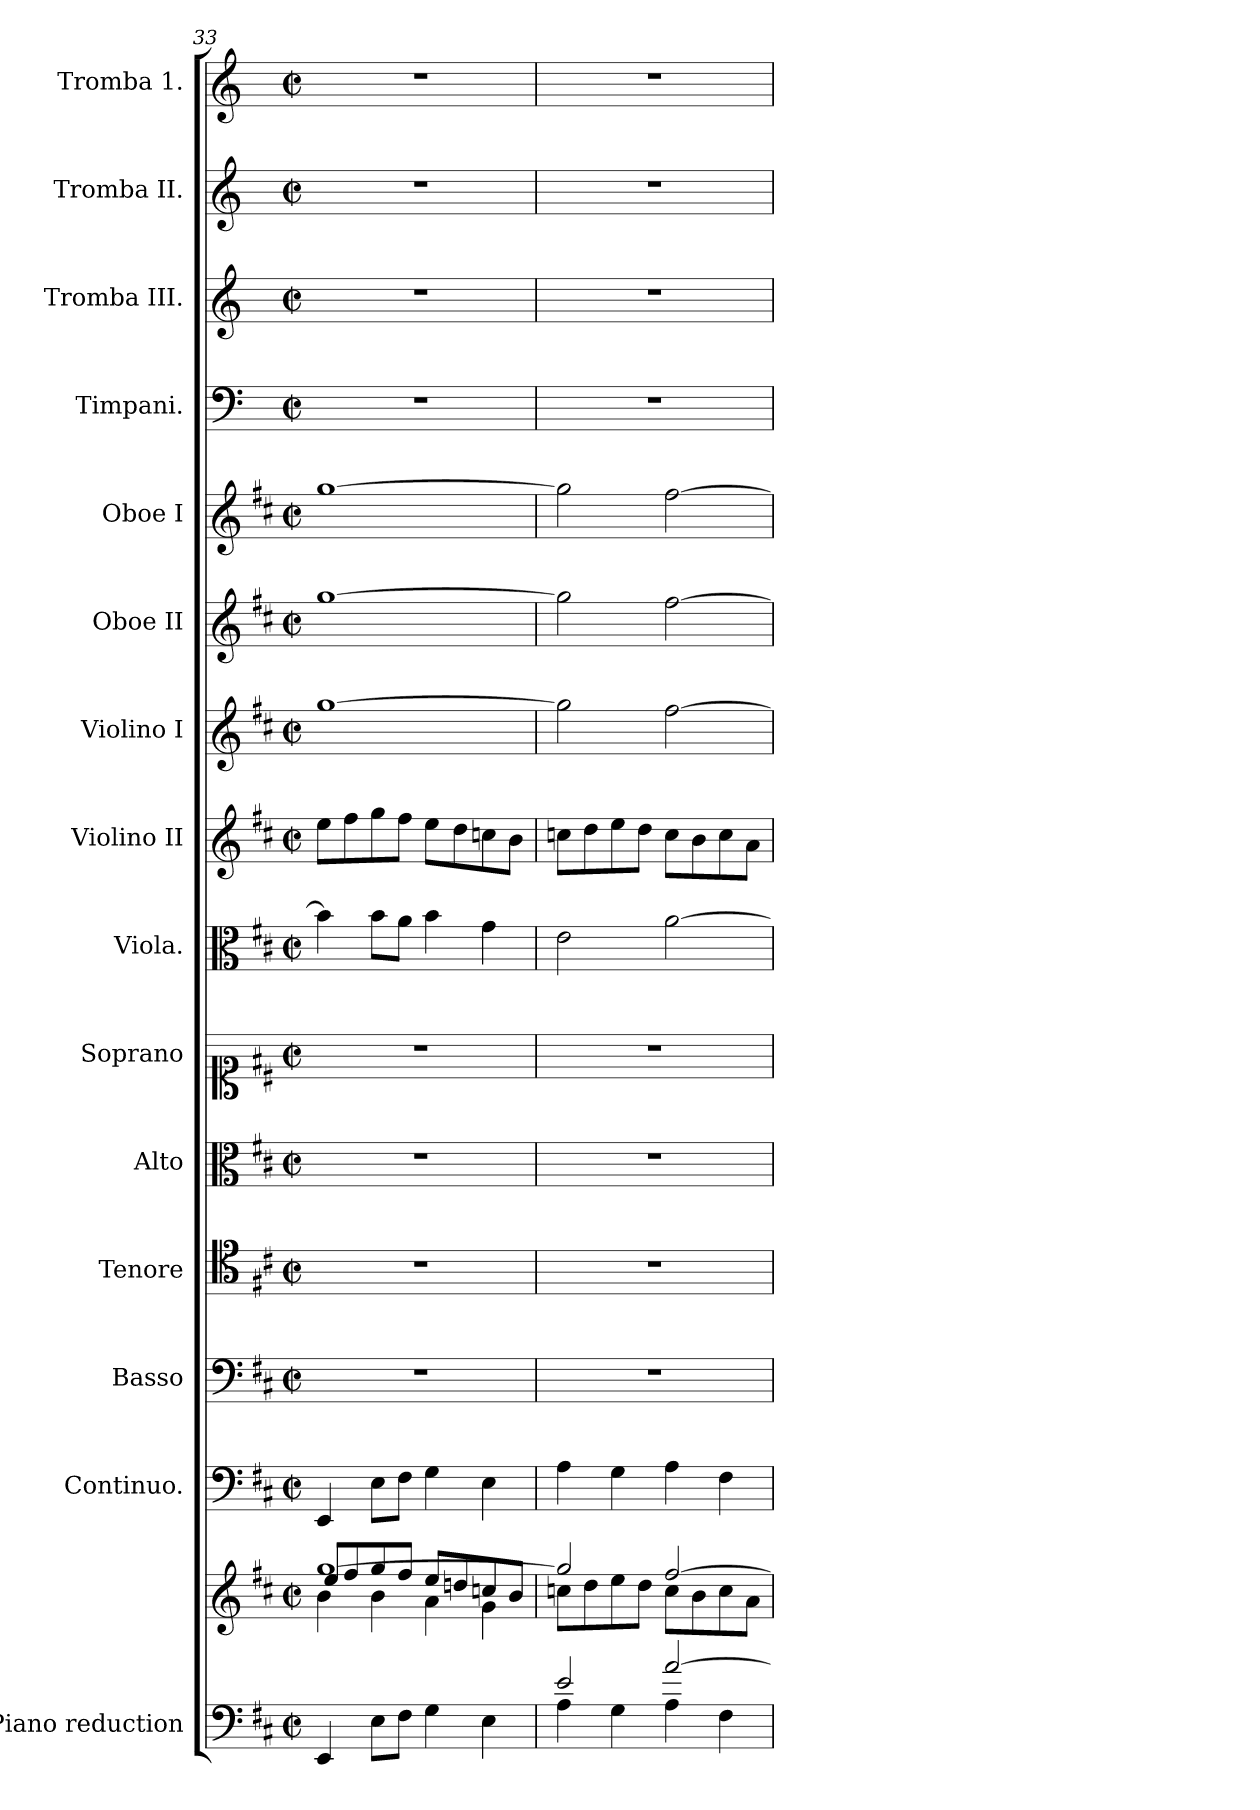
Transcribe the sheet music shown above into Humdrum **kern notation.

**kern	**kern	**kern	**kern	**kern	**kern	**kern	**kern	**kern	**kern	**kern	**kern	**kern	**kern	**kern	**kern
*part15	*part15	*part14	*part13	*part12	*part11	*part10	*part9	*part8	*part7	*part6	*part5	*part4	*part3	*part2	*part1
*staff16	*staff15	*staff14	*staff13	*staff12	*staff11	*staff10	*staff9	*staff8	*staff7	*staff6	*staff5	*staff4	*staff3	*staff2	*staff1
*I"Piano reduction	*	*I"Continuo.	*I"Basso	*I"Tenore	*I"Alto	*I"Soprano	*I"Viola.	*I"Violino II	*I"Violino I	*I"Oboe II	*I"Oboe I	*I"Timpani.	*I"Tromba III.	*I"Tromba II.	*I"Tromba 1.
*I'Pno	*	*	*	*	*	*	*I'Vla	*	*I'Vln	*I'Ob	*I'Ob	*I'Timp	*	*	*
*clefF4	*clefG2	*clefF4	*clefF4	*clefC4	*clefC3	*clefC1	*clefC3	*clefG2	*clefG2	*clefG2	*clefG2	*clefF4	*clefG2	*clefG2	*clefG2
*	*	*	*	*	*	*	*	*	*	*	*	*ITrd-1c-2	*ITrd-1c-2	*ITrd-1c-2	*ITrd-1c-2
*k[f#c#]	*k[f#c#]	*k[f#c#]	*k[f#c#]	*k[f#c#]	*k[f#c#]	*k[f#c#]	*k[f#c#]	*k[f#c#]	*k[f#c#]	*k[f#c#]	*k[f#c#]	*k[f#c#]	*k[f#c#]	*k[f#c#]	*k[f#c#]
*M2/2	*M2/2	*M2/2	*M2/2	*M2/2	*M2/2	*M2/2	*M2/2	*M2/2	*M2/2	*M2/2	*M2/2	*M2/2	*M2/2	*M2/2	*M2/2
*met(c|)	*met(c|)	*met(c|)	*met(c|)	*met(c|)	*met(c|)	*met(c|)	*met(c|)	*met(c|)	*met(c|)	*met(c|)	*met(c|)	*met(c|)	*met(c|)	*met(c|)	*met(c|)
=33	=33	=33	=33	=33	=33	=33	=33	=33	=33	=33	=33	=33	=33	=33	=33
*	*^	*	*	*	*	*	*	*	*	*	*	*	*	*	*
*	*	*^	*	*	*	*	*	*	*	*	*	*	*	*	*	*
4EE/	[1gg	4b\	8ee/L	4EE/	1r	1r	1r	1r	4b\]	8ee\L	[1gg	[1gg	[1gg	1r	1r	1r	1r
.	.	.	8ff#/	.	.	.	.	.	.	8ff#\	.	.	.	.	.	.	.
8E\L	.	4b\	8gg/	8E\L	.	.	.	.	8b\L	8gg\	.	.	.	.	.	.	.
8F#\J	.	.	8ff#/J	8F#\J	.	.	.	.	8a\J	8ff#\J	.	.	.	.	.	.	.
4G\	.	4a\	8ee/L	4G\	.	.	.	.	4b\	8ee\L	.	.	.	.	.	.	.
.	.	.	8ddn/	.	.	.	.	.	.	8dd\	.	.	.	.	.	.	.
4E\	.	4g\	8ccn/	4E\	.	.	.	.	4g\	8ccn\	.	.	.	.	.	.	.
.	.	.	8b/J	.	.	.	.	.	.	8b\J	.	.	.	.	.	.	.
*	*	*v	*v	*	*	*	*	*	*	*	*	*	*	*	*	*	*
=34	=34	=34	=34	=34	=34	=34	=34	=34	=34	=34	=34	=34	=34	=34	=34	=34
*^	*	*	*	*	*	*	*	*	*	*	*	*	*	*	*	*
2e/	4A\	2gg/]	8ccn\L	4A\	1r	1r	1r	1r	2e\	8ccn\L	2gg\]	2gg\]	2gg\]	1r	1r	1r	1r
.	.	.	8dd\	.	.	.	.	.	.	8dd\	.	.	.	.	.	.	.
.	4G\	.	8ee\	4G\	.	.	.	.	.	8ee\	.	.	.	.	.	.	.
.	.	.	8dd\J	.	.	.	.	.	.	8dd\J	.	.	.	.	.	.	.
[2a/	4A\	[2ff#/	8cc\L	4A\	.	.	.	.	[2a\	8cc\L	[2ff#\	[2ff#\	[2ff#\	.	.	.	.
.	.	.	8b\	.	.	.	.	.	.	8b\	.	.	.	.	.	.	.
.	4F#\	.	8cc\	4F#\	.	.	.	.	.	8cc\	.	.	.	.	.	.	.
.	.	.	8a\J	.	.	.	.	.	.	8a\J	.	.	.	.	.	.	.
*v	*v	*	*	*	*	*	*	*	*	*	*	*	*	*	*	*	*
*	*v	*v	*	*	*	*	*	*	*	*	*	*	*	*	*	*
=	=	=	=	=	=	=	=	=	=	=	=	=	=	=	=
*-	*-	*-	*-	*-	*-	*-	*-	*-	*-	*-	*-	*-	*-	*-	*-
